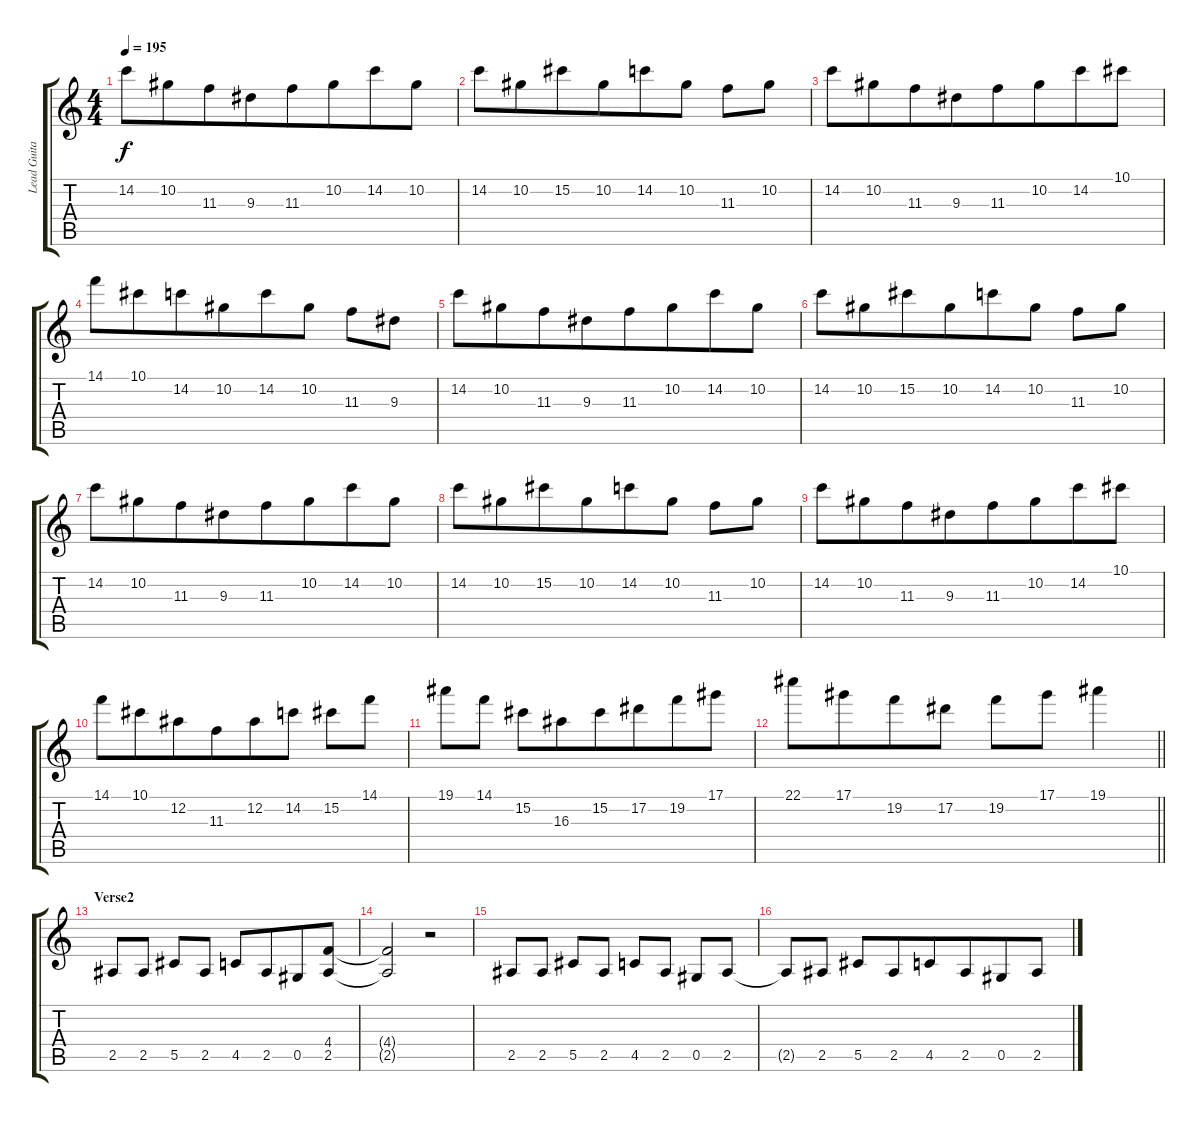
\track ("Lead Guitar" "Lead Guita") {instrument distortionguitar}
\staff {score tabs}
\tuning (Eb4 Bb3 Gb3 Db3 Ab2 Db2) {hide}
\ts (4 4)
\tempo 195
\clef g2
\ks c
14.2.8{dy f beam merge} 10.2.8{beam merge} 11.3.8 9.3.8{beam merge} 11.3.8{beam merge} 10.2.8{beam merge} 14.2.8 10.2.8 |
14.2.8 10.2.8{beam merge} 15.2.8 10.2.8{beam merge} 14.2.8 10.2.8 11.3.8 10.2.8 |
14.2.8{beam merge} 10.2.8{beam merge} 11.3.8 9.3.8{beam merge} 11.3.8{beam merge} 10.2.8{beam merge} 14.2.8 10.1.8 |
14.1.8 10.1.8{beam merge} 14.2.8 10.2.8{beam merge} 14.2.8 10.2.8 11.3.8 9.3.8 |
14.2.8{beam merge} 10.2.8{beam merge} 11.3.8 9.3.8{beam merge} 11.3.8{beam merge} 10.2.8{beam merge} 14.2.8 10.2.8 |
14.2.8 10.2.8{beam merge} 15.2.8 10.2.8{beam merge} 14.2.8 10.2.8 11.3.8 10.2.8 |
14.2.8{beam merge} 10.2.8{beam merge} 11.3.8 9.3.8{beam merge} 11.3.8{beam merge} 10.2.8{beam merge} 14.2.8 10.2.8 |
14.2.8 10.2.8{beam merge} 15.2.8 10.2.8{beam merge} 14.2.8 10.2.8 11.3.8 10.2.8 |
14.2.8{beam merge} 10.2.8{beam merge} 11.3.8 9.3.8{beam merge} 11.3.8{beam merge} 10.2.8{beam merge} 14.2.8 10.1.8 |
14.1.8 10.1.8{beam merge} 12.2.8 11.3.8{beam merge} 12.2.8 14.2.8 15.2.8 14.1.8 |
19.1.8 14.1.8 15.2.8 16.3.8{beam merge} 15.2.8 17.2.8{beam merge} 19.2.8 17.1.8 |
\barLineRight lightlight
22.1.8 17.1.8{beam merge} 19.2.8{beam merge} 17.2.8 19.2.8 17.1.8 19.1.4 |
\section ("" "Verse2")
2.5.8 2.5.8 5.5.8 2.5.8 4.5.8 2.5.8{beam merge} 0.5.8 (4.4 2.5).8 |
(4.4{t} 2.5{t}).2 r.2 |
2.5.8 2.5.8 5.5.8 2.5.8 4.5.8 2.5.8 0.5.8 2.5.8 |
2.5{t}.8 2.5.8 5.5.8{beam merge} 2.5.8{beam merge} 4.5.8 2.5.8{beam merge} 0.5.8{beam merge} 2.5.8
